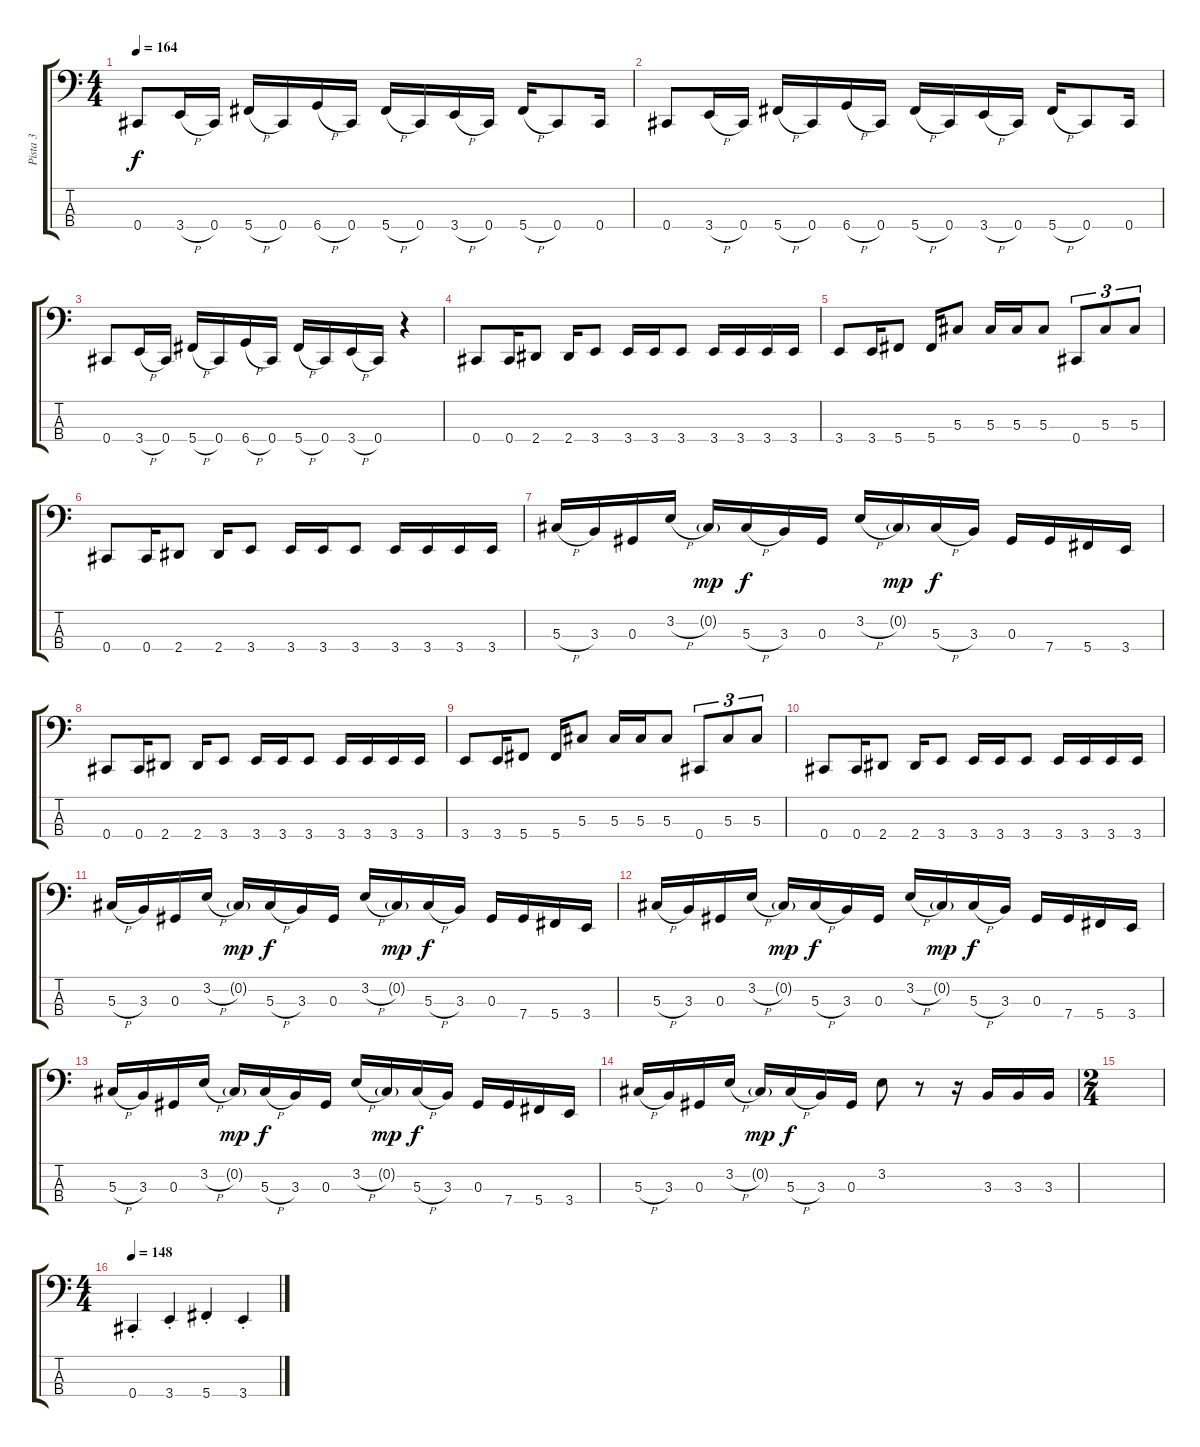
\track ("Pista 3" "Pista 3") {instrument slapbass2}
\staff {score tabs}
\tuning (Gb2 Db2 Ab1 Db1) {hide}
\ts (4 4)
\tempo 164
\clef f4
\ks c
0.4.8{dy f} 3.4{h}.16 0.4.16 5.4{h}.16 0.4.16 6.4{h}.16 0.4.16 5.4{h}.16 0.4.16 3.4{h}.16 0.4.16 5.4{h}.16 0.4.8 0.4.16 |
0.4.8 3.4{h}.16 0.4.16 5.4{h}.16 0.4.16 6.4{h}.16 0.4.16 5.4{h}.16 0.4.16 3.4{h}.16 0.4.16 5.4{h}.16 0.4.8 0.4.16 |
0.4.8 3.4{h}.16 0.4.16 5.4{h}.16 0.4.16 6.4{h}.16 0.4.16 5.4{h}.16 0.4.16 3.4{h}.16 0.4.16 r.4 |
0.4.8 0.4.16 2.4.8 2.4.16 3.4.8 3.4.16 3.4.16 3.4.8 3.4.16 3.4.16 3.4.16 3.4.16 |
3.4.8 3.4.16 5.4.8 5.4.16 5.3.8 5.3.16 5.3.16 5.3.8 0.4.8{tu (3 2)} 5.3.8{tu (3 2)} 5.3.8{tu (3 2)} |
0.4.8 0.4.16 2.4.8 2.4.16 3.4.8 3.4.16 3.4.16 3.4.8 3.4.16 3.4.16 3.4.16 3.4.16 |
5.3{h}.16 3.3.16 0.3.16 3.2{h}.16 0.2{g}.16{dy mp} 5.3{h}.16{dy f} 3.3.16 0.3.16 3.2{h}.16 0.2{g}.16{dy mp} 5.3{h}.16{dy f} 3.3.16 0.3.16 7.4.16 5.4.16 3.4.16 |
0.4.8 0.4.16 2.4.8 2.4.16 3.4.8 3.4.16 3.4.16 3.4.8 3.4.16 3.4.16 3.4.16 3.4.16 |
3.4.8 3.4.16 5.4.8 5.4.16 5.3.8 5.3.16 5.3.16 5.3.8 0.4.8{tu (3 2)} 5.3.8{tu (3 2)} 5.3.8{tu (3 2)} |
0.4.8 0.4.16 2.4.8 2.4.16 3.4.8 3.4.16 3.4.16 3.4.8 3.4.16 3.4.16 3.4.16 3.4.16 |
5.3{h}.16 3.3.16 0.3.16 3.2{h}.16 0.2{g}.16{dy mp} 5.3{h}.16{dy f} 3.3.16 0.3.16 3.2{h}.16 0.2{g}.16{dy mp} 5.3{h}.16{dy f} 3.3.16 0.3.16 7.4.16 5.4.16 3.4.16 |
5.3{h}.16 3.3.16 0.3.16 3.2{h}.16 0.2{g}.16{dy mp} 5.3{h}.16{dy f} 3.3.16 0.3.16 3.2{h}.16 0.2{g}.16{dy mp} 5.3{h}.16{dy f} 3.3.16 0.3.16 7.4.16 5.4.16 3.4.16 |
5.3{h}.16 3.3.16 0.3.16 3.2{h}.16 0.2{g}.16{dy mp} 5.3{h}.16{dy f} 3.3.16 0.3.16 3.2{h}.16 0.2{g}.16{dy mp} 5.3{h}.16{dy f} 3.3.16 0.3.16 7.4.16 5.4.16 3.4.16 |
5.3{h}.16 3.3.16 0.3.16 3.2{h}.16 0.2{g}.16{dy mp} 5.3{h}.16{dy f} 3.3.16 0.3.16 3.2.8 r.8 r.16 3.3.16 3.3.16 3.3.16 |
\ts (2 4)
|
\ts (4 4)
\tempo 148
0.4{st}.4 3.4{st}.4 5.4{st}.4 3.4{st}.4
